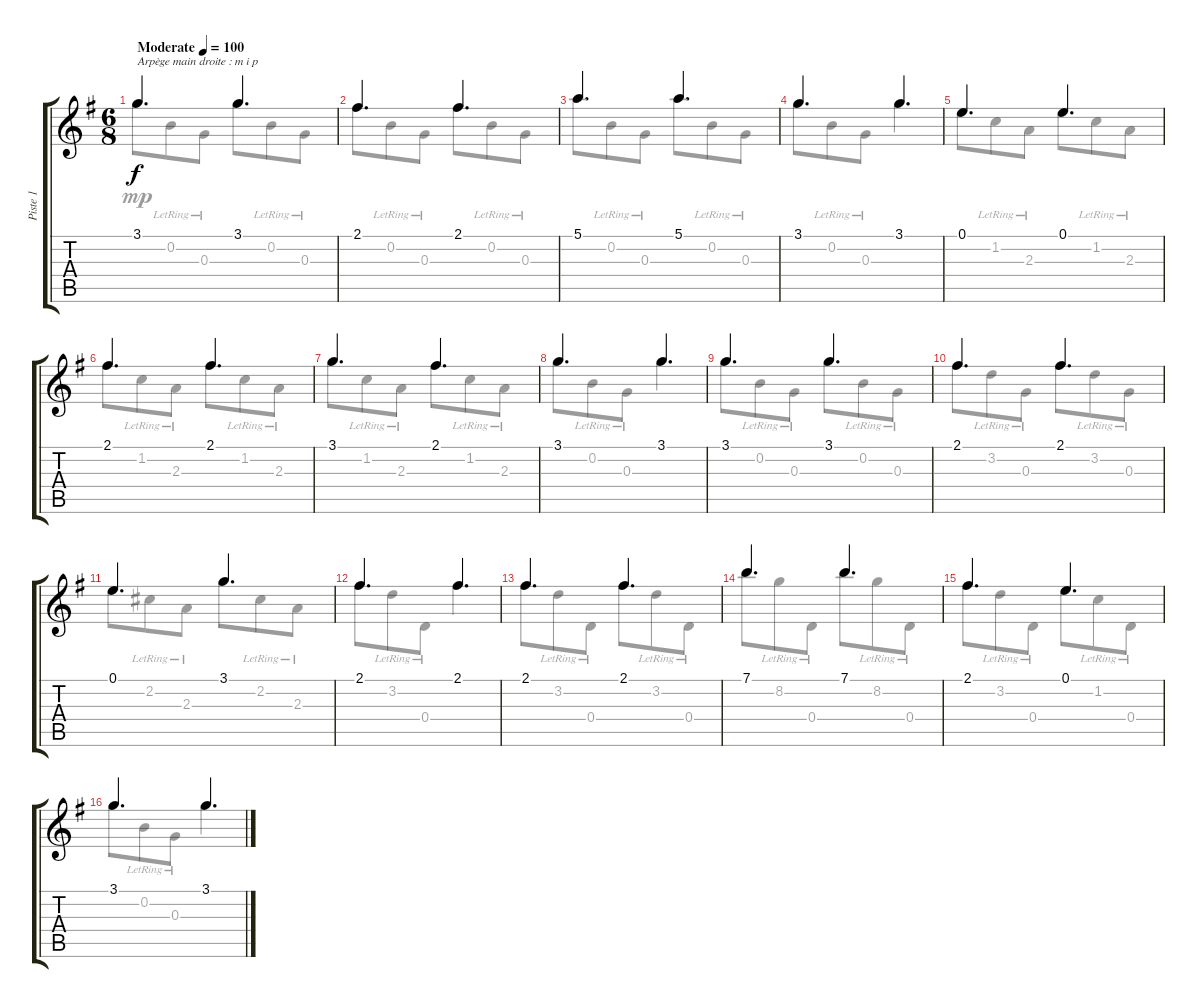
\track ("Piste 1" "Piste 1") {instrument acousticguitarnylon}
\staff {score tabs}
\tuning (E4 B3 G3 D3 A2 E2) {hide}
\voice
\ts (6 8)
\tempo (100 "Moderate")
\clef g2
\ks eminor
3.1.4{d txt "Arpège main droite : m i p" dy f instrument acousticguitarnylon} 3.1.4{d} |
2.1.4{d} 2.1.4{d} |
5.1.4{d} 5.1.4{d} |
3.1.4{d} 3.1.4{d} |
0.1.4{d} 0.1.4{d} |
2.1.4{d} 2.1.4{d} |
3.1.4{d} 2.1.4{d} |
3.1.4{d} 3.1.4{d} |
3.1.4{d} 3.1.4{d} |
2.1.4{d} 2.1.4{d} |
0.1.4{d} 3.1.4{d} |
2.1.4{d} 2.1.4{d} |
2.1.4{d} 2.1.4{d} |
7.1.4{d} 7.1.4{d} |
2.1.4{d} 0.1.4{d} |
3.1.4{d} 3.1.4{d}
\voice
\clef g2
\ottava regular
\simile none
\ks eminor
3.1.8{dy mp} 0.2{lr}.8 0.3{lr}.8 3.1.8 0.2{lr}.8 0.3{lr}.8 |
2.1.8 0.2{lr}.8 0.3{lr}.8 2.1.8 0.2{lr}.8 0.3{lr}.8 |
5.1.8 0.2{lr}.8 0.3{lr}.8 5.1.8 0.2{lr}.8 0.3{lr}.8 |
3.1.8 0.2{lr}.8 0.3{lr}.8 3.1.4{d} |
0.1.8 1.2{lr}.8 2.3{lr}.8 0.1.8 1.2{lr}.8 2.3{lr}.8 |
2.1.8 1.2{lr}.8 2.3{lr}.8 2.1.8 1.2{lr}.8 2.3{lr}.8 |
3.1.8 1.2{lr}.8 2.3{lr}.8 2.1.8 1.2{lr}.8 2.3{lr}.8 |
3.1.8 0.2{lr}.8 0.3{lr}.8 3.1.4{d} |
3.1.8 0.2{lr}.8 0.3{lr}.8 3.1.8 0.2{lr}.8 0.3{lr}.8 |
2.1.8 3.2{lr}.8 0.3{lr}.8 2.1.8 3.2{lr}.8 0.3{lr}.8 |
0.1.8 2.2{lr}.8 2.3{lr}.8 3.1.8 2.2{lr}.8 2.3{lr}.8 |
2.1.8 3.2{lr}.8 0.4{lr}.8 2.1.4{d} |
2.1.8 3.2{lr}.8 0.4{lr}.8 2.1.8 3.2{lr}.8 0.4{lr}.8 |
7.1.8 8.2{lr}.8 0.4{lr}.8 7.1.8 8.2{lr}.8 0.4{lr}.8 |
2.1.8 3.2{lr}.8 0.4{lr}.8 0.1.8 1.2{lr}.8 0.4{lr}.8 |
3.1.8 0.2{lr}.8 0.3{lr}.8 3.1.4{d}
